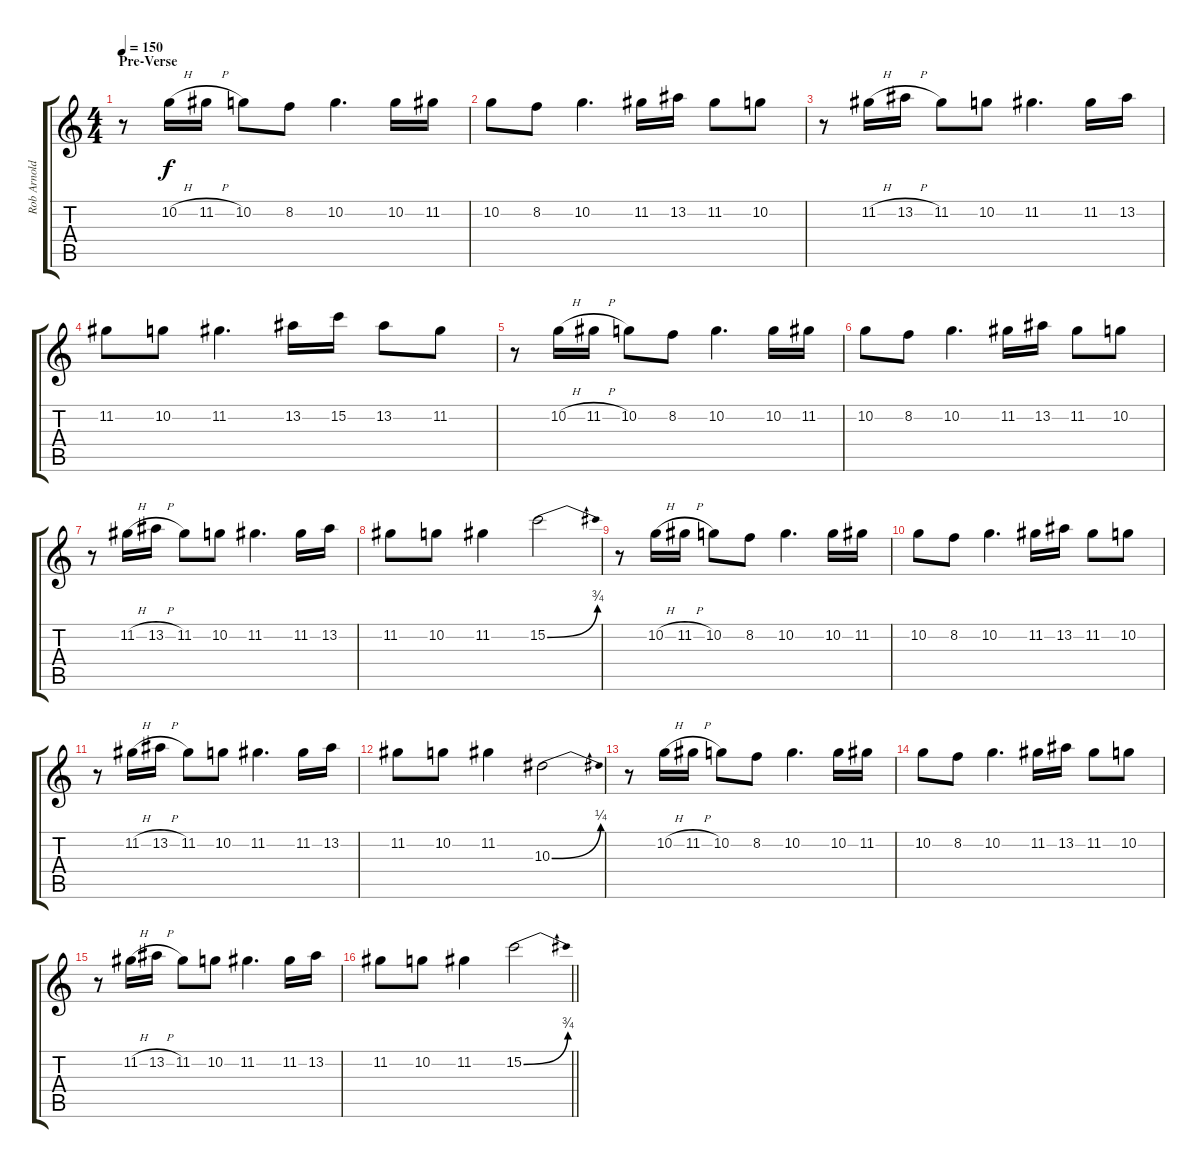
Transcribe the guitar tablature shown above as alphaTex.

\track ("Rob Arnold" "Rob Arnold") {instrument distortionguitar}
\staff {score tabs}
\tuning (D4 A3 F3 C3 G2 C2) {hide}
\ts (4 4)
\section ("" "Pre-Verse")
\tempo 150
\clef g2
\ks c
r.8{dy f volume 10 instrument distortionguitar} 10.2{h}.16 11.2{h}.16 10.2.8 8.2.8 10.2.4{d} 10.2.16 11.2.16 |
10.2.8 8.2.8 10.2.4{d} 11.2.16 13.2.16 11.2.8 10.2.8 |
r.8 11.2{h}.16 13.2{h}.16 11.2.8 10.2.8 11.2.4{d} 11.2.16 13.2.16 |
11.2.8 10.2.8 11.2.4{d} 13.2.16 15.2.16 13.2.8 11.2.8 |
r.8 10.2{h}.16 11.2{h}.16 10.2.8 8.2.8 10.2.4{d} 10.2.16 11.2.16 |
10.2.8 8.2.8 10.2.4{d} 11.2.16 13.2.16 11.2.8 10.2.8 |
r.8 11.2{h}.16 13.2{h}.16 11.2.8 10.2.8 11.2.4{d} 11.2.16 13.2.16 |
11.2.8 10.2.8 11.2.4 15.2{be (bend 0 0 60 3)}.2 |
r.8 10.2{h}.16 11.2{h}.16 10.2.8 8.2.8 10.2.4{d} 10.2.16 11.2.16 |
10.2.8 8.2.8 10.2.4{d} 11.2.16 13.2.16 11.2.8 10.2.8 |
r.8 11.2{h}.16 13.2{h}.16 11.2.8 10.2.8 11.2.4{d} 11.2.16 13.2.16 |
11.2.8 10.2.8 11.2.4 10.3{be (bend 0 0 60 1)}.2 |
r.8 10.2{h}.16 11.2{h}.16 10.2.8 8.2.8 10.2.4{d} 10.2.16 11.2.16 |
10.2.8 8.2.8 10.2.4{d} 11.2.16 13.2.16 11.2.8 10.2.8 |
r.8 11.2{h}.16 13.2{h}.16 11.2.8 10.2.8 11.2.4{d} 11.2.16 13.2.16 |
\barLineRight lightlight
11.2.8 10.2.8 11.2.4 15.2{be (bend 0 0 60 3)}.2
